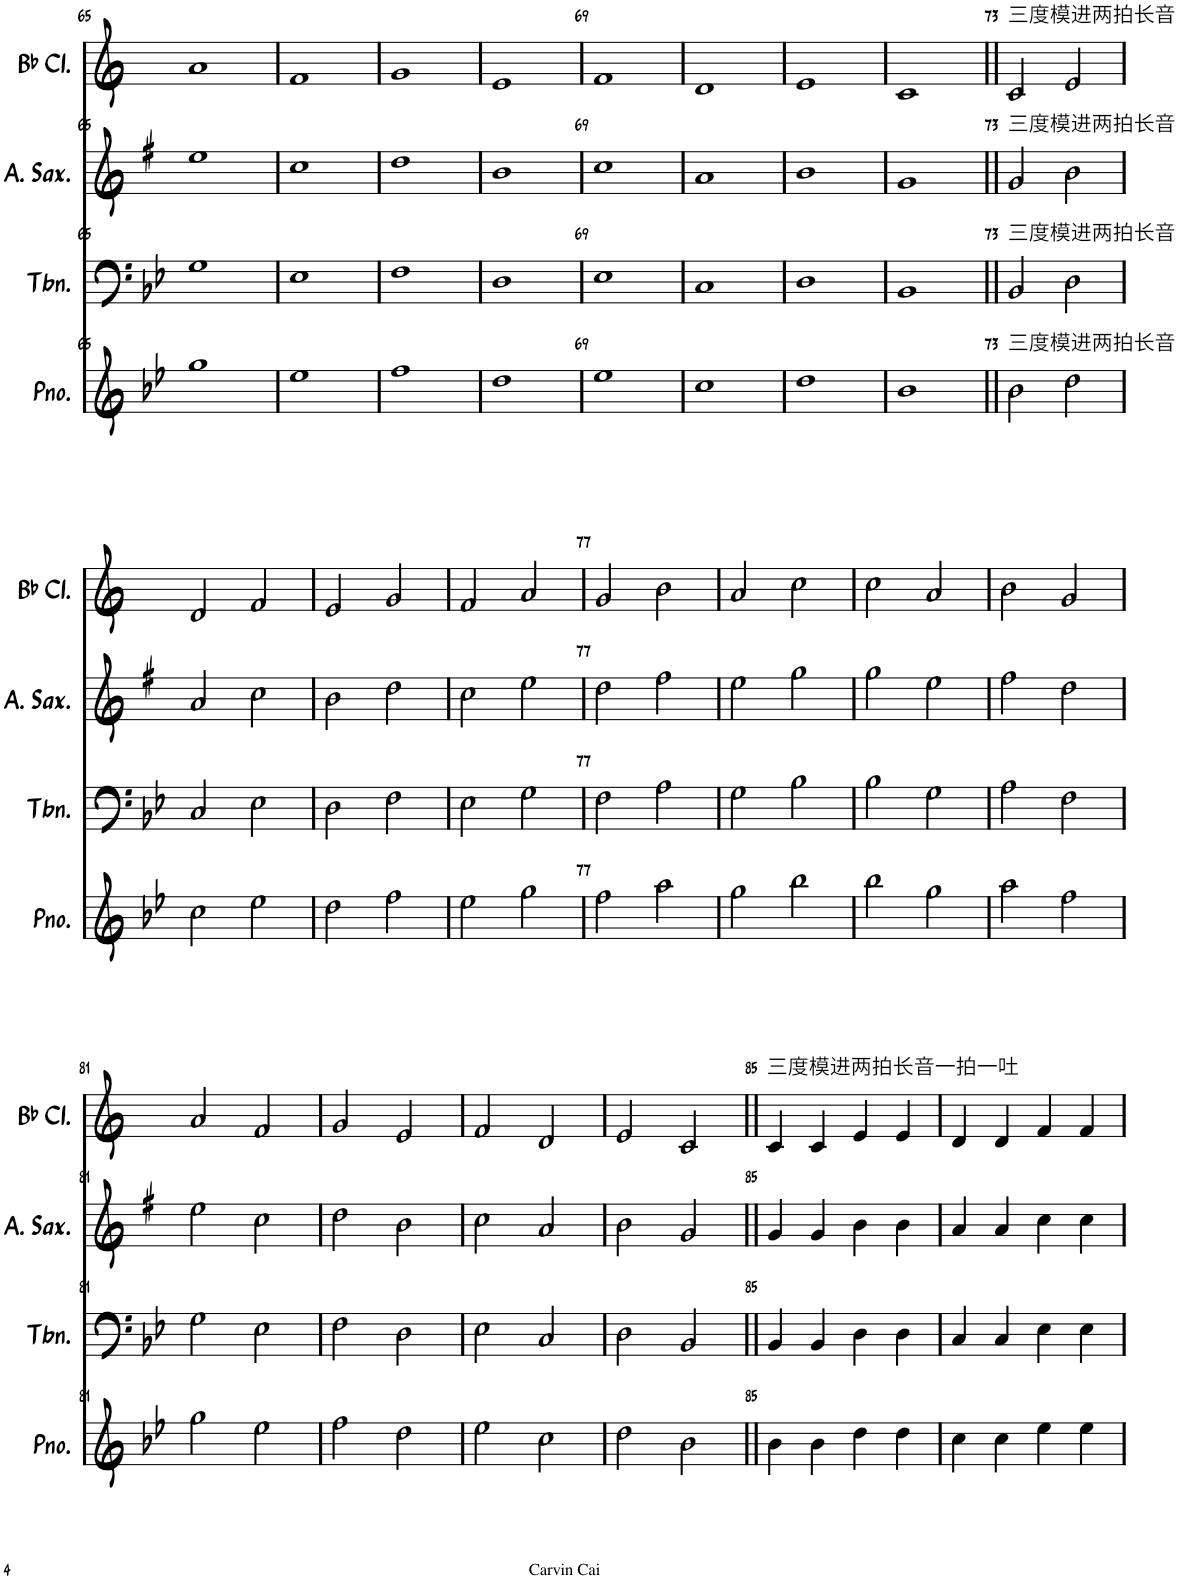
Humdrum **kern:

**kern	**kern	**kern	**kern
*part4	*part3	*part2	*part1
*staff4	*staff3	*staff2	*staff1
*I"钢琴	*I"长号	*I"中音萨克斯	*I"降B调单簧管
!!LO:PB:g=z
*clefG2	*clefF4	*clefG2	*clefG2
*	*	*Trd5c9	*Trd1c2
*k[b-e-]	*k[b-e-]	*k[f#]	*k[]
*M4/4	*M4/4	*M4/4	*M4/4
=65	=65	=65	=65
1gg	1G	1ee	1a
=66	=66	=66	=66
1ee-	1E-	1cc	1f
=67	=67	=67	=67
1ff	1F	1dd	1g
=68	=68	=68	=68
1dd	1D	1b	1e
=69	=69	=69	=69
1ee-	1E-	1cc	1f
=70	=70	=70	=70
1cc	1C	1a	1d
=71	=71	=71	=71
1dd	1D	1b	1e
=72	=72	=72	=72
1b-	1BB-	1g	1c
=73||	=73||	=73||	=73||
!	!	!	!LO:TX:a:t=三度模进两拍长音
!	!	!LO:TX:a:t=三度模进两拍长音	!
!	!LO:TX:a:t=三度模进两拍长音	!	!
!LO:TX:a:t=三度模进两拍长音	!	!	!
2b-\	2BB-/	2g/	2c/
2dd\	2D\	2b\	2e/
!!LO:LB:g=z
=74	=74	=74	=74
2cc\	2C/	2a/	2d/
2ee-\	2E-\	2cc\	2f/
=75	=75	=75	=75
2dd\	2D\	2b\	2e/
2ff\	2F\	2dd\	2g/
=76	=76	=76	=76
2ee-\	2E-\	2cc\	2f/
2gg\	2G\	2ee\	2a/
=77	=77	=77	=77
2ff\	2F\	2dd\	2g/
2aa\	2A\	2ff#\	2b\
=78	=78	=78	=78
2gg\	2G\	2ee\	2a/
2bb-\	2B-\	2gg\	2cc\
=79	=79	=79	=79
2bb-\	2B-\	2gg\	2cc\
2gg\	2G\	2ee\	2a/
=80	=80	=80	=80
2aa\	2A\	2ff#\	2b\
2ff\	2F\	2dd\	2g/
!!LO:LB:g=z
=81	=81	=81	=81
2gg\	2G\	2ee\	2a/
2ee-\	2E-\	2cc\	2f/
=82	=82	=82	=82
2ff\	2F\	2dd\	2g/
2dd\	2D\	2b\	2e/
=83	=83	=83	=83
2ee-\	2E-\	2cc\	2f/
2cc\	2C/	2a/	2d/
=84	=84	=84	=84
2dd\	2D\	2b\	2e/
2b-\	2BB-/	2g/	2c/
=85||	=85||	=85||	=85||
!	!	!	!LO:TX:a:t=三度模进两拍长音一拍一吐
4b-\	4BB-/	4g/	4c/
4b-\	4BB-/	4g/	4c/
4dd\	4D\	4b\	4e/
4dd\	4D\	4b\	4e/
=86	=86	=86	=86
4cc\	4C/	4a/	4d/
4cc\	4C/	4a/	4d/
4ee-\	4E-\	4cc\	4f/
4ee-\	4E-\	4cc\	4f/
=	=	=	=
*-	*-	*-	*-
